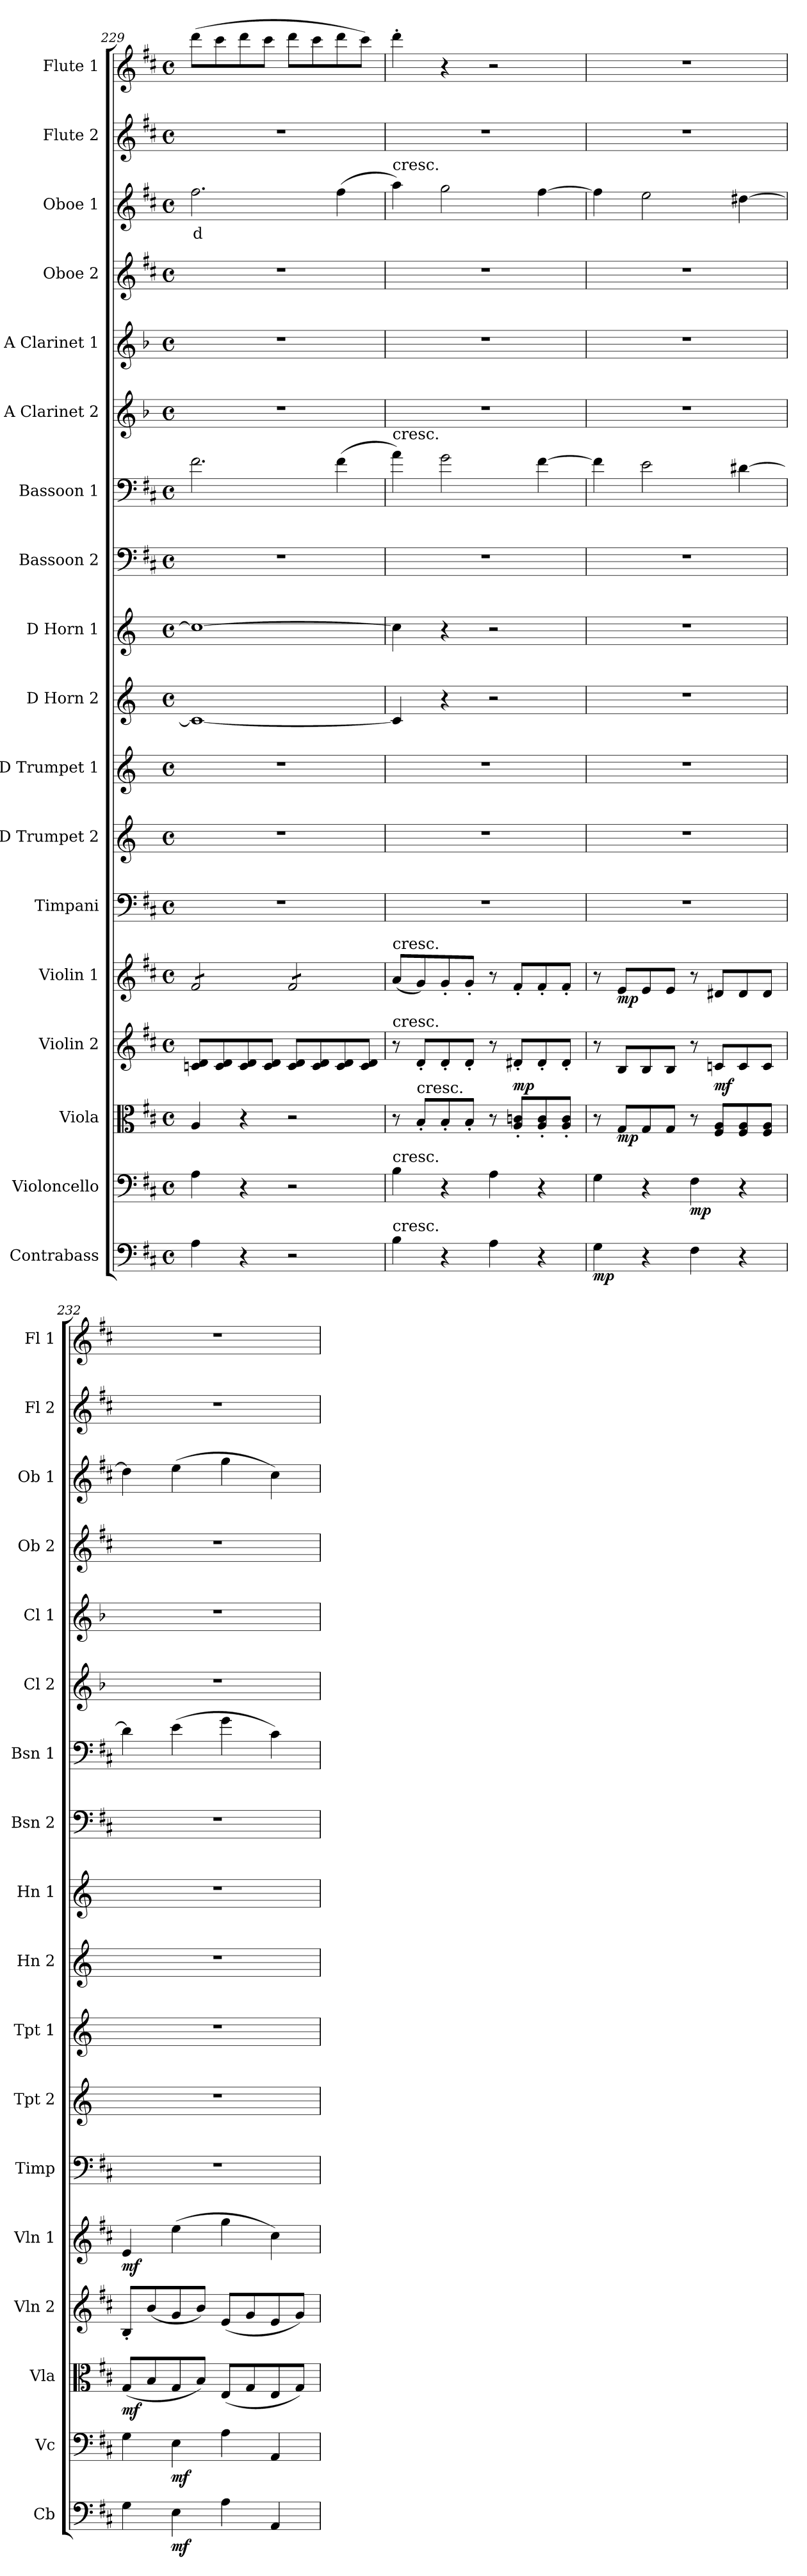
**kern	**dynam	**kern	**dynam	**kern	**dynam	**kern	**dynam	**kern	**dynam	**kern	**kern	**kern	**kern	**kern	**kern	**kern	**kern	**kern	**kern	**kern	**text	**kern	**kern
*part18	*part18	*part17	*part17	*part16	*part16	*part15	*part15	*part14	*part14	*part13	*part12	*part11	*part10	*part9	*part8	*part7	*part6	*part5	*part4	*part3	*part3	*part2	*part1
*staff18	*staff18	*staff17	*staff17	*staff16	*staff16	*staff15	*staff15	*staff14	*staff14	*staff13	*staff12	*staff11	*staff10	*staff9	*staff8	*staff7	*staff6	*staff5	*staff4	*staff3	*staff3	*staff2	*staff1
*I"Contrabass	*	*I"Violoncello	*	*I"Viola	*	*I"Violin 2	*	*I"Violin 1	*	*I"Timpani	*I"D Trumpet 2	*I"D Trumpet 1	*I"D Horn 2	*I"D Horn 1	*I"Bassoon 2	*I"Bassoon 1	*I"A Clarinet 2	*I"A Clarinet 1	*I"Oboe 2	*I"Oboe 1	*	*I"Flute 2	*I"Flute 1
*I'Cb	*	*I'Vc	*	*I'Vla	*	*I'Vln 2	*	*I'Vln 1	*	*I'Timp	*I'Tpt 2	*I'Tpt 1	*I'Hn 2	*I'Hn 1	*I'Bsn 2	*I'Bsn 1	*I'Cl 2	*I'Cl 1	*I'Ob 2	*I'Ob 1	*	*I'Fl 2	*I'Fl 1
*clefF4	*	*clefF4	*	*clefC3	*	*clefG2	*	*clefG2	*	*clefF4	*clefG2	*clefG2	*clefG2	*clefG2	*clefF4	*clefF4	*clefG2	*clefG2	*clefG2	*clefG2	*	*clefG2	*clefG2
*ITrd7c12	*	*	*	*	*	*	*	*	*	*	*ITrd-1c-2	*ITrd-1c-2	*ITrd6c10	*ITrd6c10	*	*	*ITrd2c3	*ITrd2c3	*	*	*	*	*
*k[f#c#]	*	*k[f#c#]	*	*k[f#c#]	*	*k[f#c#]	*	*k[f#c#]	*	*k[f#c#]	*k[f#c#]	*k[f#c#]	*k[f#c#]	*k[f#c#]	*k[f#c#]	*k[f#c#]	*k[f#c#]	*k[f#c#]	*k[f#c#]	*k[f#c#]	*	*k[f#c#]	*k[f#c#]
*M4/4	*	*M4/4	*	*M4/4	*	*M4/4	*	*M4/4	*	*M4/4	*M4/4	*M4/4	*M4/4	*M4/4	*M4/4	*M4/4	*M4/4	*M4/4	*M4/4	*M4/4	*	*M4/4	*M4/4
*met(c)	*	*met(c)	*	*met(c)	*	*met(c)	*	*met(c)	*	*met(c)	*met(c)	*met(c)	*met(c)	*met(c)	*met(c)	*met(c)	*met(c)	*met(c)	*met(c)	*met(c)	*	*met(c)	*met(c)
=229	=229	=229	=229	=229	=229	=229	=229	=229	=229	=229	=229	=229	=229	=229	=229	=229	=229	=229	=229	=229	=229	=229	=229
!	!	!	!	!	!	!	!	!	!	!	!	!	!	!	!	!	!	!	!	!	!LO:LY:b:color=#FF0000	!	!
*	*	*	*	*	*	*	*	*tremolo	*	*	*	*	*	*	*	*	*	*	*	*	*	*	*
4AA\	.	4A\	.	4A/	.	8cn/ 8d/L	.	8f#/L	.	1r	1r	1r	1D_	1d_	1r	2.f#\	1r	1r	1r	2.ff#\	d	1r	(8ddd\L
.	.	.	.	.	.	8c/ 8d/	.	8f#/	.	.	.	.	.	.	.	.	.	.	.	.	.	.	8ccc#\
4r	.	4r	.	4r	.	8c/ 8d/	.	8f#/	.	.	.	.	.	.	.	.	.	.	.	.	.	.	8ddd\
.	.	.	.	.	.	8c/ 8d/J	.	8f#/J	.	.	.	.	.	.	.	.	.	.	.	.	.	.	8ccc#\J
2r	.	2r	.	2r	.	8c/ 8d/L	.	8f#/L	.	.	.	.	.	.	.	.	.	.	.	.	.	.	8ddd\L
.	.	.	.	.	.	8c/ 8d/	.	8f#/	.	.	.	.	.	.	.	.	.	.	.	.	.	.	8ccc#\
.	.	.	.	.	.	8c/ 8d/	.	8f#/	.	.	.	.	.	.	.	(4f#\	.	.	.	(4ff#\	.	.	8ddd\
.	.	.	.	.	.	8c/ 8d/J	.	8f#/J	.	.	.	.	.	.	.	.	.	.	.	.	.	.	8ccc#\J)
*	*	*	*	*	*	*	*	*Xtremolo	*	*	*	*	*	*	*	*	*	*	*	*	*	*	*
=230	=230	=230	=230	=230	=230	=230	=230	=230	=230	=230	=230	=230	=230	=230	=230	=230	=230	=230	=230	=230	=230	=230	=230
!	!	!	!	!	!	!	!	!	!	!	!	!	!	!	!	!	!	!	!	!LO:TX:a:t=cresc.	!	!	!
!	!	!	!	!	!	!	!	!	!	!	!	!	!	!	!	!LO:TX:a:t=cresc.	!	!	!	!	!	!	!
!	!	!	!	!	!	!	!	!LO:TX:a:t=cresc.	!	!	!	!	!	!	!	!	!	!	!	!	!	!	!
!	!	!	!	!	!	!LO:TX:a:t=cresc.	!	!	!	!	!	!	!	!	!	!	!	!	!	!	!	!	!
!	!	!LO:TX:a:t=cresc.	!	!	!	!	!	!	!	!	!	!	!	!	!	!	!	!	!	!	!	!	!
!LO:TX:a:t=cresc.	!	!	!	!	!	!	!	!	!	!	!	!	!	!	!	!	!	!	!	!	!	!	!
4BB\	.	4B\	.	8r	.	8r	.	(8a/L	.	1r	1r	1r	4D/]	4d\]	1r	4a\)	1r	1r	1r	4aa\)	.	1r	4ddd'\
!	!	!	!	!LO:TX:a:t=cresc.	!	!	!	!	!	!	!	!	!	!	!	!	!	!	!	!	!	!	!
.	.	.	.	8B'/L	.	8d'/L	.	8g/)	.	.	.	.	.	.	.	.	.	.	.	.	.	.	.
4r	.	4r	.	8B'/	.	8d'/	.	8g'/	.	.	.	.	4r	4r	.	2g\	.	.	.	2gg\	.	.	4r
.	.	.	.	8B'/J	.	8d'/J	.	8g'/J	.	.	.	.	.	.	.	.	.	.	.	.	.	.	.
4AA\	.	4A\	.	8r	.	8r	.	8r	.	.	.	.	2r	2r	.	.	.	.	.	.	.	.	2r
!	!	!	!	!	!	!	!LO:DY:b	!	!	!	!	!	!	!	!	!	!	!	!	!	!	!	!
.	.	.	.	8A/' 8cn/'L	.	8d#X'/L	mp	8f#'/L	.	.	.	.	.	.	.	.	.	.	.	.	.	.	.
4r	.	4r	.	8A/' 8c/'	.	8d#'/	.	8f#'/	.	.	.	.	.	.	.	[4f#\	.	.	.	[4ff#\	.	.	.
.	.	.	.	8A/' 8c/'J	.	8d#'/J	.	8f#'/J	.	.	.	.	.	.	.	.	.	.	.	.	.	.	.
=231	=231	=231	=231	=231	=231	=231	=231	=231	=231	=231	=231	=231	=231	=231	=231	=231	=231	=231	=231	=231	=231	=231	=231
!	!LO:DY:b	!	!	!	!	!	!	!	!	!	!	!	!	!	!	!	!	!	!	!	!	!	!
4GG\	mp	4G\	.	8r	.	8r	.	8r	.	1r	1r	1r	1r	1r	1r	4f#\]	1r	1r	1r	4ff#\]	.	1r	1r
!	!	!	!	!	!LO:DY:b	!	!	!	!LO:DY:b	!	!	!	!	!	!	!	!	!	!	!	!	!	!
.	.	.	.	8G/L	mp	8B/L	.	8e/L	mp	.	.	.	.	.	.	.	.	.	.	.	.	.	.
4r	.	4r	.	8G/	.	8B/	.	8e/	.	.	.	.	.	.	.	2e\	.	.	.	2ee\	.	.	.
.	.	.	.	8G/J	.	8B/J	.	8e/J	.	.	.	.	.	.	.	.	.	.	.	.	.	.	.
!	!	!	!LO:DY:b	!	!	!	!	!	!	!	!	!	!	!	!	!	!	!	!	!	!	!	!
4FF#\	.	4F#\	mp	8r	.	8r	.	8r	.	.	.	.	.	.	.	.	.	.	.	.	.	.	.
!	!	!	!	!	!	!	!LO:DY:b	!	!	!	!	!	!	!	!	!	!	!	!	!	!	!	!
.	.	.	.	8F#/ 8A/L	.	8cn/L	mf	8d#X/L	.	.	.	.	.	.	.	.	.	.	.	.	.	.	.
4r	.	4r	.	8F#/ 8A/	.	8c/	.	8d#/	.	.	.	.	.	.	.	[4d#X\	.	.	.	[4dd#X\	.	.	.
.	.	.	.	8F#/ 8A/J	.	8c/J	.	8d#/J	.	.	.	.	.	.	.	.	.	.	.	.	.	.	.
!!LO:PB:g=z
=232	=232	=232	=232	=232	=232	=232	=232	=232	=232	=232	=232	=232	=232	=232	=232	=232	=232	=232	=232	=232	=232	=232	=232
!	!	!	!	!	!LO:DY:b	!	!	!	!LO:DY:b	!	!	!	!	!	!	!	!	!	!	!	!	!	!
4GG\	.	4G\	.	(8G/L	mf	8B'/L	.	4e/	mf	1r	1r	1r	1r	1r	1r	4d#\]	1r	1r	1r	4dd#\]	.	1r	1r
.	.	.	.	8B/	.	(8b/	.	.	.	.	.	.	.	.	.	.	.	.	.	.	.	.	.
!	!LO:DY:b	!	!LO:DY:b	!	!	!	!	!	!	!	!	!	!	!	!	!	!	!	!	!	!	!	!
4EE\	mf	4E\	mf	8G/	.	8g/	.	(4ee\	.	.	.	.	.	.	.	(4e\	.	.	.	(4ee\	.	.	.
.	.	.	.	8B/J)	.	8b/J)	.	.	.	.	.	.	.	.	.	.	.	.	.	.	.	.	.
4AA\	.	4A\	.	(8E/L	.	(8e/L	.	4gg\	.	.	.	.	.	.	.	4g\	.	.	.	4gg\	.	.	.
.	.	.	.	8G/	.	8g/	.	.	.	.	.	.	.	.	.	.	.	.	.	.	.	.	.
4AAA/	.	4AA/	.	8E/	.	8e/	.	4cc#\)	.	.	.	.	.	.	.	4c#\)	.	.	.	4cc#\)	.	.	.
.	.	.	.	8G/J)	.	8g/J)	.	.	.	.	.	.	.	.	.	.	.	.	.	.	.	.	.
=	=	=	=	=	=	=	=	=	=	=	=	=	=	=	=	=	=	=	=	=	=	=	=
*-	*-	*-	*-	*-	*-	*-	*-	*-	*-	*-	*-	*-	*-	*-	*-	*-	*-	*-	*-	*-	*-	*-	*-
